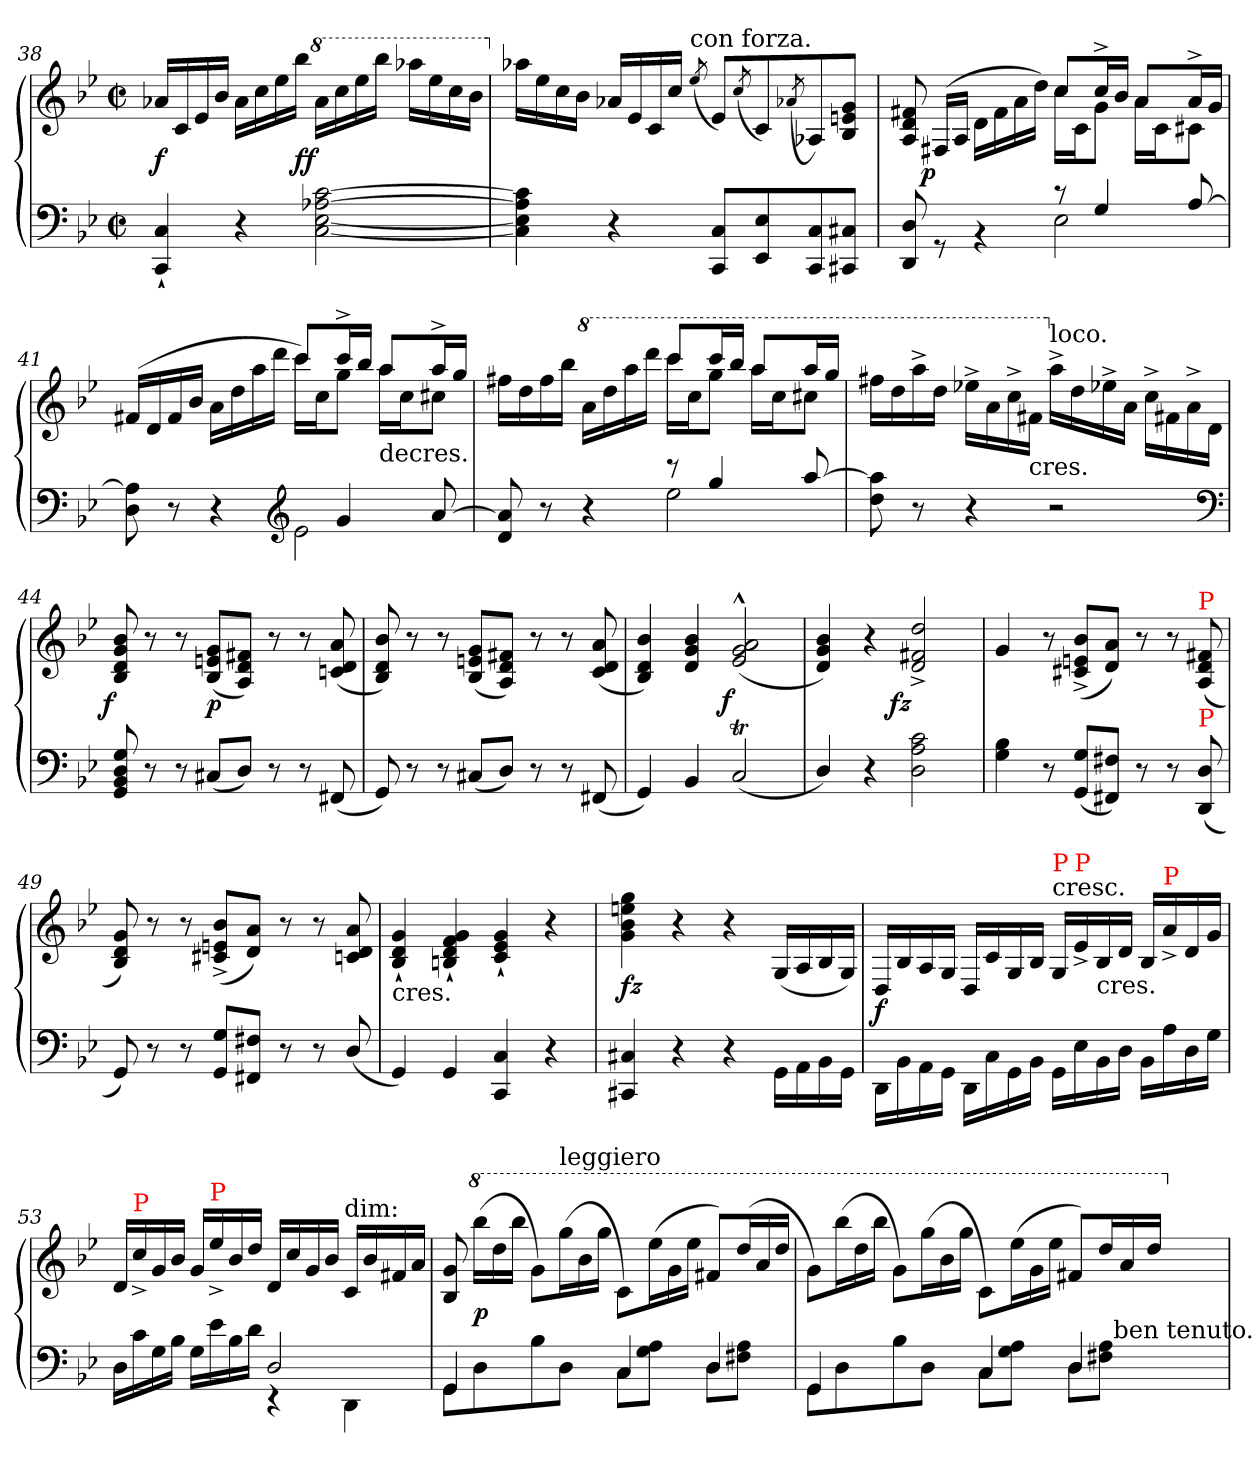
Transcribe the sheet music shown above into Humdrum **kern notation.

**kern	**kern	**dynam
*part1	*part1	*part1
*staff2	*staff1	*staff1/2
*clefF4	*clefG2	*
*k[b-e-]	*k[b-e-]	*
*g:	*g:	*
*M2/2	*M2/2	*
*met(c|)	*met(c|)	*
=38	=38	=38
4C` 4CC`	16a-XLL	f
.	16c	.
.	16e-	.
.	16b-JJ	.
4r	16a-LL	.
.	16cc	.
.	16ee-	.
.	16bb-JJ	ff
*	*8va	*
[2c [2A-X [2E- [2C	16aa-LL	.
.	16ccc	.
.	16eee-	.
.	16bbb-JJ	.
.	16aaa-LL	.
.	16eee-	.
.	16ccc	.
.	16bb-JJ	.
=39	=39	=39
*	*X8va	*
*	*^	*
4c] 4A-] 4E-] 4C]	16aa-XLL	4...ryy	.
.	16ee-	.	.
.	16cc	.	.
.	16b-JJ	.	.
4r	16a-LL	.	.
.	16e-	.	.
.	16c	.	.
.	16ccJJ	.	.
!	!	!LO:TX:a:t=con forza.	!
.	.	2ryy	.
.	(<8qee-/	.	.
8C 8CCL	8e-L)	.	.
.	(<8qcc/	.	.
8E- 8EE-	8c)	.	.
.	(<8qa-X/	.	.
8C 8CC	8A-X)	.	.
8C#X 8CC#XJ	8g 8en 8B-J	.	.
.	.	32ryy	.
=40	=40	=40	=40
*^	*	*	*
8D 8DD	2ryy	8f#X 8d 8A	2ryy	.
!	!	!	!	!LO:DY:rj
8rGG	.	(>16F#XLL	.	p
.	.	16A/JJ	.	.
4rBB	.	16d\LL	.	.
.	.	16f#	.	.
.	.	16a	.	.
.	.	16ddJJ)	.	.
8rc	2E-	8ccL	16ccLL	.
.	.	.	16cJ	.
4G	.	16cc^>L	8gJ	.
.	.	16b-JJ	.	.
.	.	8aL	16aLL	.
.	.	.	16cJ	.
[8A	.	16a^>L	8c#XJ	.
.	.	16gJJ	.	.
=41	=41	=41	=41	=41
8A] 8D	2ryy	(>16f#X/LL	2ryy	.
.	.	16d	.	.
8r	.	16f#	.	.
.	.	16b-JJ	.	.
4r	.	16a\LL	.	.
.	.	16dd	.	.
.	.	16aa	.	.
.	.	16dddJJ	.	.
*clefG2	*	*	*	*
8ryy	2e-\	8cccL	16cccLL)	.
.	.	.	16ccJ	.
4g/	.	16ccc^L	8ggJ	.
.	.	16bb-JJ	.	.
!	!	!LO:TX:c:t=decres.	!	!
.	.	8aaL	16aaLL	.
.	.	.	16ccJ	.
[8a/	.	16aa^L	8cc#XJ	.
.	.	16ggJJ	.	.
=42	=42	=42	=42	=42
8a] 8d	2ryy	2ryy	16ff#XLL	.
.	.	.	16dd	.
8r	.	.	16ff#	.
.	.	.	16bb-JJ	.
*	*	*8va	*	*
4r	.	.	16aaLL	.
.	.	.	16ddd	.
.	.	.	16aaa	.
.	.	.	16ddddJJ	.
8rccc	2ee-	8ccccL	16ccccLL	.
.	.	.	16cccJ	.
4gg	.	16ccccL	8gggJ	.
.	.	16bbb-JJ	.	.
.	.	8aaaL	16aaaLL	.
.	.	.	16cccJ	.
[8aa	.	16aaaL	8ccc#XJ	.
.	.	16gggJJ	.	.
*v	*v	*	*	*
*	*v	*v	*
=43	=43	=43
8aa] 8dd	16fff#XLL	.
.	16ddd	.
8r	16aaa^<	.
.	16dddJJ	.
4r	16eee-X^<LL	.
.	16aa	.
.	16ccc^<	.
!	!LO:TX:c:t=cres.	!
.	16ff#XJJ	.
*	*X8va	*
!	!LO:TX:a:t=loco.	!
2r	16aa^<LL	.
.	16dd	.
.	16ee-X^<	.
.	16aJJ	.
.	16cc^<\LL	.
.	16f#X	.
.	16a^<	.
.	16dJJ	.
*clefF4	*	*
=44	=44	=44
!	!	!LO:DY:rj
8G 8D 8BB- 8GG	8b- 8g 8d 8B-	f
8r	8r	.
8r	8r	.
(<8C#XL	(<8g 8en 8B-L	p
8DJ)	8f#X 8d 8AJ)	.
8r	8r	.
8r	8r	.
(<8FF#X	(<8a 8d 8cn	.
=45	=45	=45
8GG)	8b- 8d 8B-)	.
8r	8r	.
8r	8r	.
(<8C#XL	(<8g 8en 8B-L	.
8DJ)	8f#X 8d 8AJ)	.
8r	8r	.
8r	8r	.
(<8FF#X	(<8a 8d 8c	.
=46	=46	=46
4GG)	4b- 4d 4B-)	.
4BB-	4b- 4g 4d	.
!	!	!LO:DY:rj
(<2CT	(<2a^^ 2g^^ 2e-^^	f
=47	=47	=47
4D/)	4b- 4g 4d)	.
4r	4r	.
!	!	!LO:DY:rj
2c 2A 2D	2dd^< 2f#X^< 2d^<	fz
=48	=48	=48
4B- 4G	4g	.
8r	8r	.
(<8G 8GGL	(<8b-^> 8en^> 8c#X^>L	.
8F#X 8FF#XJ)	8a 8dJ)	.
8r	8r	.
8r	8r	.
!	!LO:TX:a:color=red:t=P	!
!LO:TX:a:color=red:t=P	!	!
(<8D 8DD	(<8f#X 8d 8A	.
=49	=49	=49
8GG)	8g 8d 8B-)	.
8r	8r	.
8r	8r	.
8G 8GGL	(<8b-^ 8en^ 8c#X^L	.
8F#X 8FF#XJ	8a 8dJ)	.
8r	8r	.
8r	8r	.
(<8D/	8a 8d 8cn	.
=50	=50	=50
!	!LO:TX:c:t=cres.	!
4GG)	4g`> 4d`> 4B-`>	.
4GG	4g`> 4f`> 4d`> 4Bn`>	.
4C 4CC	4g`> 4e-`> 4c`>	.
4r	4r	.
=51	=51	=51
4C#X 4CC#X	4gg 4een 4b- 4g	fz
4r	4r	.
4r	4r	.
16GG\LL	(>16G/LL	.
16AA\	16A/	.
16BB-\	16B-/	.
16GG\JJ	16G/JJ)	.
=52	=52	=52
16DD\LL	16D/LL	f
16BB-\	16B-/	.
16AA\	16A/	.
16GG\JJ	16G/JJ	.
16DD\LL	16D/LL	.
16C\	16c/	.
16GG\	16G/	.
16BB-\JJ	16B-/JJ	.
!	!LO:TX:a:t=cresc.	!
!	!LO:TX:a:color=red:t=P	!
16GG\LL	16G/LL	.
!	!LO:TX:a:color=red:t=P	!
16E-	16e-^>	.
!	!LO:TX:c:t=cres.	!
16BB-	16B-	.
16DJJ	16dJJ	.
16BB-LL	16B-LL	.
!	!LO:TX:a:color=red:t=P	!
16A	16a^>	.
16D	16d	.
16GJJ	16gJJ	.
=53	=53	=53
*^	*	*
16DLL	2ryy	16dLL	.
!	!	!LO:TX:a:color=red:t=P	!
16c	.	16cc^>	.
16G	.	16g	.
16B-JJ	.	16b-JJ	.
16GLL	.	16g/LL	.
!	!	!LO:TX:a:color=red:t=P	!
16e-	.	16ee-^>	.
16B-	.	16b-	.
16dJJ	.	16ddJJ	.
2D/	4rEE	16dLL	.
.	.	16cc	.
.	.	16g	.
.	.	16b-JJ	.
!	!	!LO:TX:a:t=dim&colon;	!
.	4DD	16cLL	.
.	.	16b-	.
.	.	16f#X	.
.	.	16aJJ	.
=54	=54	=54	=54
4GG/	8GGL	8g 8B-	.
*	*	*8va	*
*	*	*Xtuplet	*
.	8D\	(>24bbb-LL	p
.	.	24ddd	.
.	.	24bbb-JJ	.
4ryy	8B-	8ggL)	.
!	!	!LO:TX:a:t=leggiero	!
.	8DJ	(>24gggL	.
.	.	24bb-	.
.	.	24gggJJ	.
4C/	8CL	8cc\L)	.
.	8A\ 8G\J	(>24eee-L	.
.	.	24gg	.
.	.	24eee-JJ	.
4D/	8DL	8ff#XL)	.
.	8A\ 8F#X\J	(>24dddL	.
.	.	24aa	.
.	.	24dddJJ	.
=55	=55	=55	=55
*	*^	*	*
4GG	8GGL	3%2ryy	8ggL)	.
.	8D	.	(>24bbb-L	.
.	.	.	24ddd	.
.	.	.	24bbb-JJ	.
4ryy	8B-	.	8ggL)	.
.	8DJ	.	(>24gggL	.
.	.	.	24bb-	.
.	.	.	24gggJJ	.
4C	8CL	.	8cc\L)	.
.	8A 8GJ	.	(>24eee-L	.
.	.	6.ryy	24gg	.
.	.	.	24eee-JJ	.
4D	8DL	.	8ff#XL)	.
.	8A 8F#XJ	.	24dddL	.
!	!	!LO:TX:a:t=ben tenuto.	!	!
.	.	12ryy	24aa	.
.	.	.	24dddJJ	.
*	*	*	*X8va	*
4ryy	4ryy	4ryy	4ryy	.
*v	*v	*v	*	*
=	=	=
*-	*-	*-
